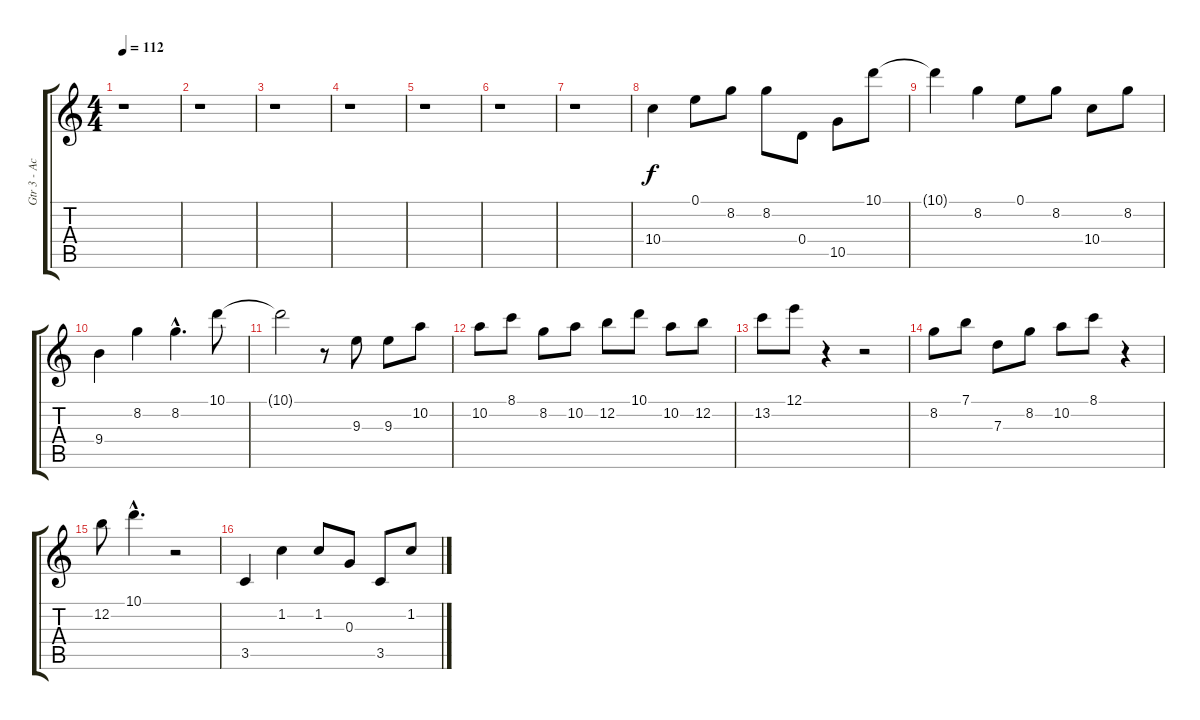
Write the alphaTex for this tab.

\track ("Gtr 3 - Acoustic" "Gtr 3 - Ac") {instrument acousticguitarsteel}
\staff {score tabs}
\tuning (E4 B3 G3 D3 A2 E2) {hide}
\ts (4 4)
\tempo 112
\clef g2
\ks c
r.1{dy f} |
r.1 |
r.1 |
r.1 |
r.1 |
r.1 |
r.1 |
10.4.4 0.1.8 8.2.8 8.2.8 0.4.8 10.5.8 10.1.8 |
10.1{t}.4 8.2.4 0.1.8 8.2.8 10.4.8 8.2.8 |
9.4.4 8.2.4 8.2{hac}.4{d} 10.1.8 |
10.1{t}.2 r.8 9.3.8 9.3.8 10.2.8 |
10.2.8 8.1.8 8.2.8 10.2.8 12.2.8 10.1.8 10.2.8 12.2.8 |
13.2.8 12.1.8 r.4 r.2 |
8.2.8 7.1.8 7.3.8 8.2.8 10.2.8 8.1.8 r.4 |
12.2.8 10.1{hac}.4{d} r.2 |
3.5.4 1.2.4 1.2.8 0.3.8 3.5.8 1.2.8
